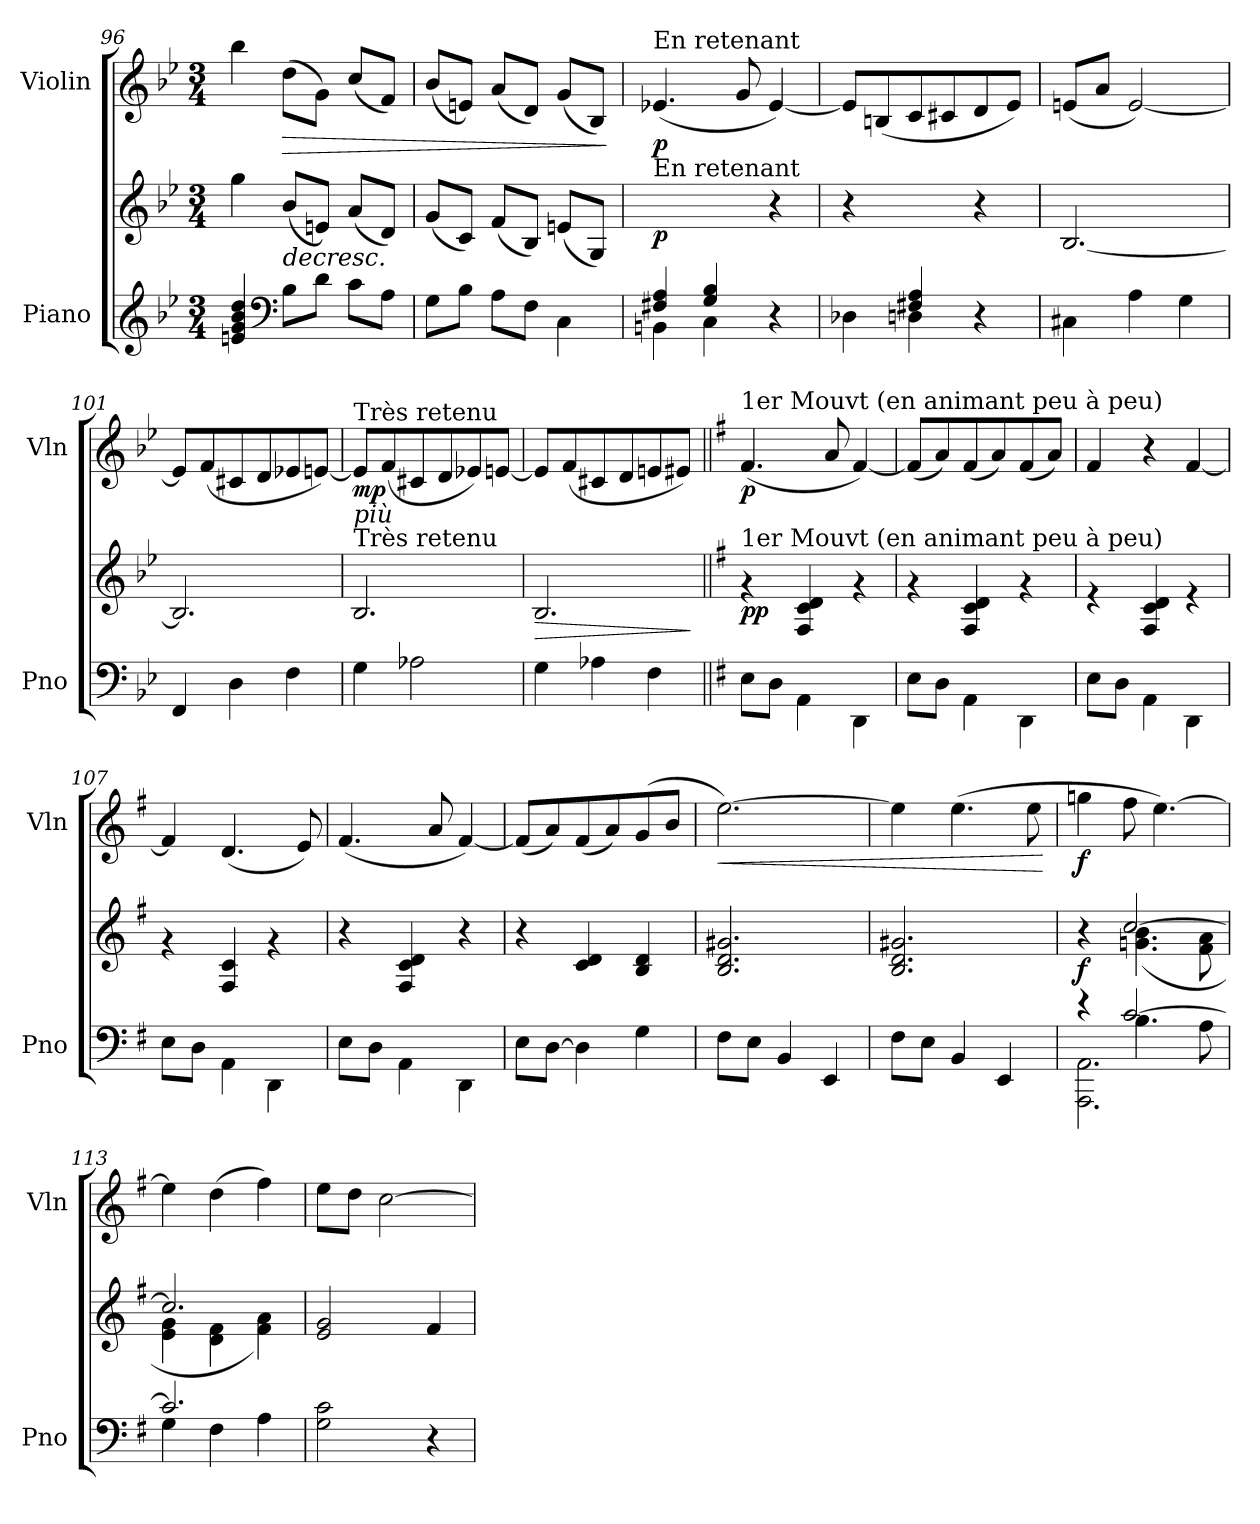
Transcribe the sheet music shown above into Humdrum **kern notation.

**kern	**kern	**dynam	**kern	**dynam
*part2	*part2	*part2	*part1	*part1
*staff3	*staff2	*staff2/3	*staff1	*staff1
*I"Piano	*	*	*I"Violin	*
*I'Pno	*	*	*I'Vln	*
*clefG2	*clefG2	*	*clefG2	*
*k[b-e-]	*k[b-e-]	*	*k[b-e-]	*
*M3/4	*M3/4	*	*M3/4	*
=96	=96	=96	=96	=96
4en/ 4g/ 4b-/ 4dd/	4gg\	.	4bb-\	.
*clefF4	*	*	*	*
!	!	!LO:HP:b	!	!LO:HP:b
8B-\L	(<8b-/L	>	(>8dd\L	>
8d\J	8en/J)	.	8g\J)	.
8c\L	(<8a/L	.	(<8cc/L	.
8A\J	8d/J)	.	8f/J)	.
=97	=97	=97	=97	=97
8G\L	(<8g/L	.	(<8b-/L	.
8B-\J	8c/J)	.	8en/J)	.
8A\L	(<8f/L	.	(<8a/L	.
8F\J	8B-/J)	.	8d/J)	.
4C\	(<8en/L	.	(<8g/L	.
.	8G/J)	.	8B-/J)	.
.	.	.	.	]
=98	=98	=98	=98	=98
*^	*	*	*	*
!	!	!	!	!LO:TX:a:t=En retenant	!
!	!	!LO:TX:a:t=En retenant	!	!	!
!	!	!	!LO:DY:b	!	!LO:DY:b
4F#X/ 4A/	4BBn\	2ryy	p	(<4.e-X/	p
4G/ 4B-/	4C\	.	.	.	.
.	.	.	.	8g/	.
4r	4ryy	4r	.	[4e-/)	.
=99	=99	=99	=99	=99	=99
4D-X\	4ryy	4r	.	8e-/L]	.
.	.	.	.	(<8Bn/	.
4F#X/ 4A/	4Dn\	4ryy	.	8c/	.
.	.	.	.	8c#X/	.
4ryy	4r	4r	.	8d/	.
.	.	.	.	8e-/J)	.
*v	*v	*	*	*	*
=100	=100	=100	=100	=100
4C#X\	[2.B-/	.	(<8en/L	.
.	.	.	8a/J	.
4A\	.	.	[2e/)	.
4G\	.	.	.	.
=101	=101	=101	=101	=101
4FF/	2.B-/]	.	8e/L]	.
.	.	.	(<8f/	.
4D\	.	.	8c#X/	.
.	.	.	8d/	.
4F\	.	.	8e-X/	.
.	.	.	[8en/J)	.
=102	=102	=102	=102	=102
!	!	!	!LO:TX:b:i:t=più	!
!	!	!	!LO:TX:a:t=Très retenu	!
!	!LO:TX:a:t=Très retenu	!	!	!
!	!	!LO:DY:b	!	!
!	!	!LO:DY:n=1:b	!	!LO:DY:b
4G\	2.B-/	other-dynamics p	8e/L]	mp
.	.	.	(<8f/	.
2A-X\	.	.	8c#X/	.
.	.	.	8d/	.
.	.	.	8e-X/)	.
.	.	.	[8en/J	.
=103	=103	=103	=103	=103
!	!	!LO:HP:b	!	!
4G\	2.B-/	>	8e/L]	.
.	.	.	(<8f/	.
4A-X\	.	.	8c#X/	.
.	.	.	8d/	.
4F\	.	.	8en/	.
.	.	.	8e#X/J)	.
.	.	]	.	.
=104||	=104||	=104||	=104||	=104||
*k[f#]	*k[f#]	*	*k[f#]	*
!	!	!	!LO:TX:a:t=1er Mouvt (en animant peu à peu)	!
!	!LO:TX:a:t=1er Mouvt (en animant peu à peu)	!	!	!
!	!	!LO:DY:b	!	!LO:DY:b
8E\L	4rg	pp	(<4.f#/	p
8D\J	.	.	.	.
4AA\	4F#/ 4c/ 4d/	.	.	.
.	.	.	8a/	.
4DD\	4rg	.	[4f#/)	.
=105	=105	=105	=105	=105
8E\L	4rg	.	(<8f#/L]	.
8D\J	.	.	8a/)	.
4AA\	4F#/ 4c/ 4d/	.	(<8f#/	.
.	.	.	8a/)	.
4DD\	4rg	.	(<8f#/	.
.	.	.	8a/J)	.
=106	=106	=106	=106	=106
8E\L	4re	.	4f#/	.
8D\J	.	.	.	.
4AA\	4F#/ 4c/ 4d/	.	4r	.
4DD\	4re	.	[4f#/	.
=107	=107	=107	=107	=107
8E\L	4rg	.	4f#/]	.
8D\J	.	.	.	.
4AA\	4F#/ 4c/	.	(<4.d/	.
4DD\	4rg	.	.	.
.	.	.	8e/)	.
=108	=108	=108	=108	=108
8E\L	4r	.	(<4.f#/	.
8D\J	.	.	.	.
4AA\	4F#/ 4c/ 4d/	.	.	.
.	.	.	8a/	.
4DD\	4r	.	[4f#/)	.
=109	=109	=109	=109	=109
8E\L	4r	.	(<8f#/L]	.
[8D\J	.	.	8a/)	.
4D\]	4c/ 4d/	.	(<8f#/	.
.	.	.	8a/)	.
4G\	4B/ 4d/	.	(<8g/	.
.	.	.	8b/J	.
=110	=110	=110	=110	=110
!	!	!	!	!LO:HP:b
8F#\L	2.B/ 2.d/ 2.g#X/	.	[2.ee\)	<
8E\J	.	.	.	.
4BB/	.	.	.	.
4EE/	.	.	.	.
=111	=111	=111	=111	=111
8F#\L	2.B/ 2.d/ 2.g#X/	.	4ee\]	.
8E\J	.	.	.	.
4BB/	.	.	(>4.ee\	.
4EE/	.	.	.	.
.	.	.	8ee\	.
.	.	]	.	[
=112	=112	=112	=112	=112
*^	*^	*	*	*
*	*^	*	*	*	*	*
!	!	!	!	!	!LO:DY:b	!	!LO:DY:b
4r	4ryy	2.AAA\ 2.AA\	4r	4ryy	f	4ggn\	f
[2c/	4.B\	.	[2cc/	(<4.gn\ 4.b\	.	8ff#\	.
.	.	.	.	.	.	[4.ee\)	.
.	8A\	.	.	8f#\ 8a\	.	.	.
*	*v	*v	*	*	*	*	*
=113	=113	=113	=113	=113	=113	=113
2.c/]	4G\	2.cc/]	4e\ 4g\	.	4ee\]	.
.	4F#\	.	4d\ 4f#\	.	(>4dd\	.
.	4A\	.	4f#\ 4a\)	.	4ff#\)	.
*v	*v	*	*	*	*	*
*	*v	*v	*	*	*
=114	=114	=114	=114	=114
2G\ 2c\	2e/ 2g/	.	8ee\L	.
.	.	.	8dd\J	.
.	.	.	[2cc\	.
4r	4f#/	.	.	.
=	=	=	=	=
*-	*-	*-	*-	*-
